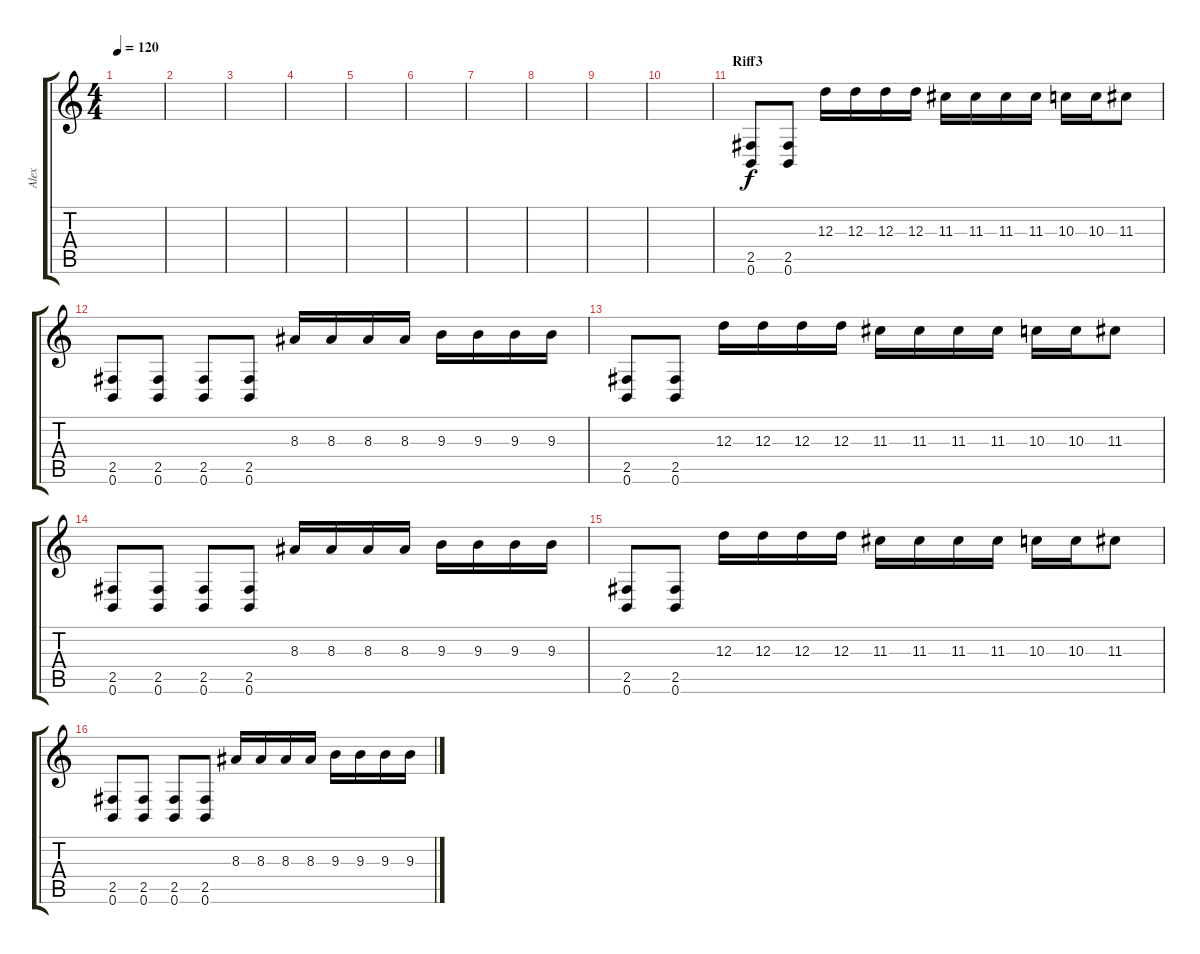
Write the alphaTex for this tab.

\track ("Alex" "Alex") {instrument overdrivenguitar}
\staff {score tabs}
\tuning (B3 Gb3 D3 A2 E2 B1) {hide}
\ts (4 4)
\tempo 120
\clef g2
\ks c
|
|
|
|
|
|
|
|
|
|
\section ("" "Riff3")
(2.5 0.6).8{instrument distortionguitar} (2.5 0.6).8 12.3.16 12.3.16 12.3.16 12.3.16 11.3.16 11.3.16 11.3.16 11.3.16 10.3.16 10.3.16 11.3.8 |
(2.5 0.6).8 (2.5 0.6).8 (2.5 0.6).8 (2.5 0.6).8 8.3.16 8.3.16 8.3.16 8.3.16 9.3.16 9.3.16 9.3.16 9.3.16 |
(2.5 0.6).8{instrument distortionguitar} (2.5 0.6).8 12.3.16 12.3.16 12.3.16 12.3.16 11.3.16 11.3.16 11.3.16 11.3.16 10.3.16 10.3.16 11.3.8 |
(2.5 0.6).8 (2.5 0.6).8 (2.5 0.6).8 (2.5 0.6).8 8.3.16 8.3.16 8.3.16 8.3.16 9.3.16 9.3.16 9.3.16 9.3.16 |
(2.5 0.6).8{instrument distortionguitar} (2.5 0.6).8 12.3.16 12.3.16 12.3.16 12.3.16 11.3.16 11.3.16 11.3.16 11.3.16 10.3.16 10.3.16 11.3.8 |
(2.5 0.6).8 (2.5 0.6).8 (2.5 0.6).8 (2.5 0.6).8 8.3.16 8.3.16 8.3.16 8.3.16 9.3.16 9.3.16 9.3.16 9.3.16
